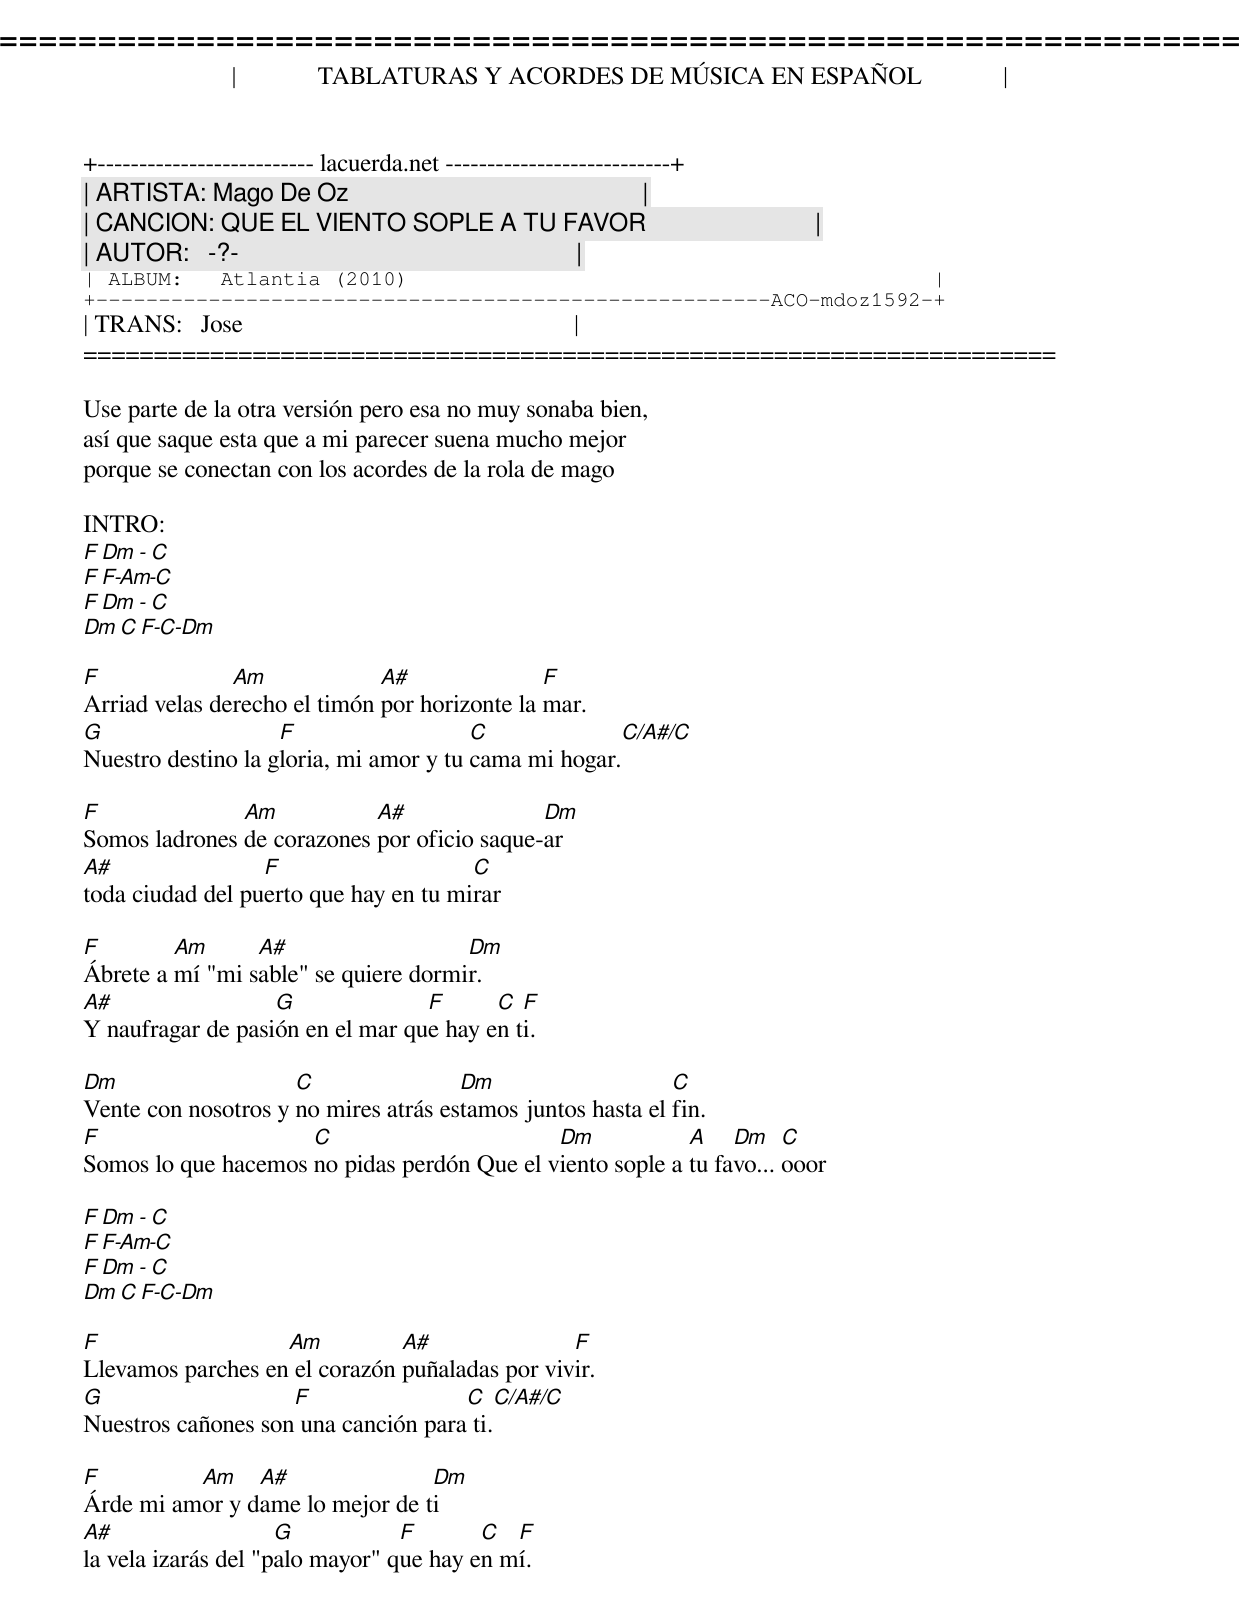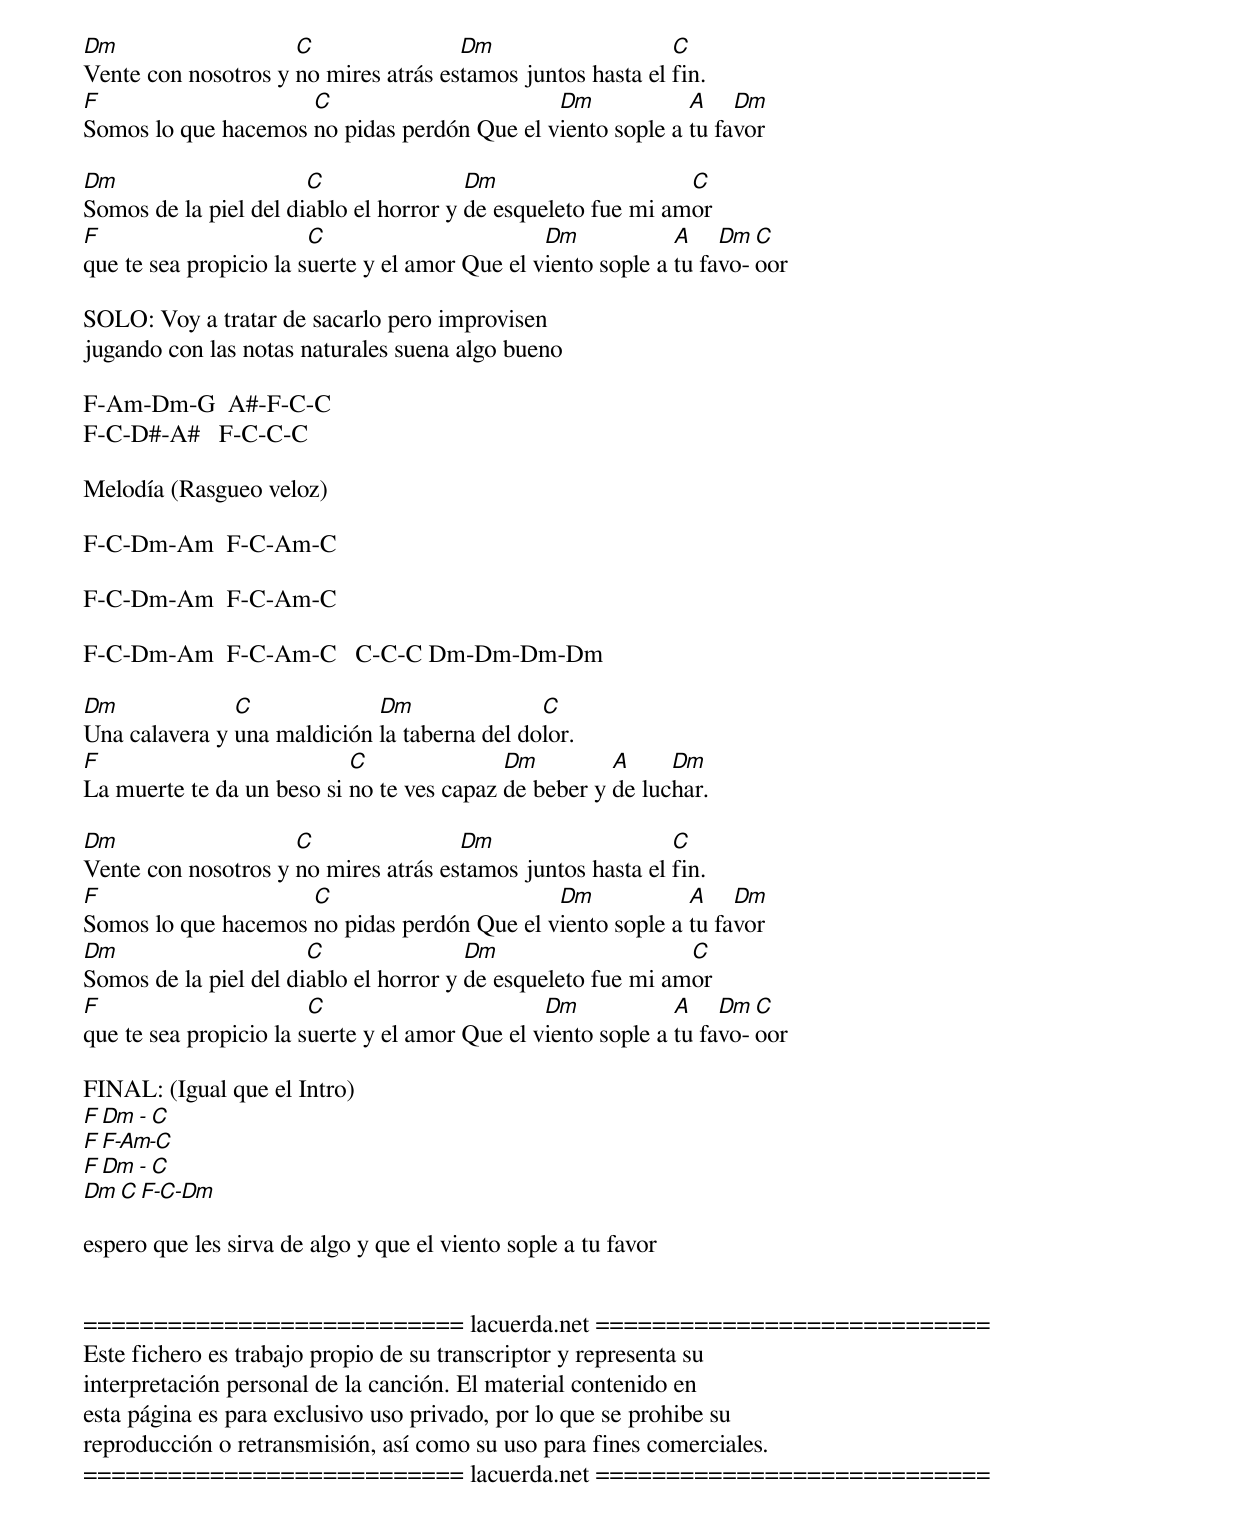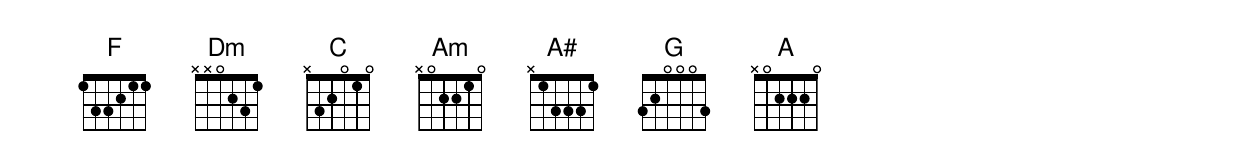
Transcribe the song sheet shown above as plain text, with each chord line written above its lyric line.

=====================================================================
|             TABLATURAS Y ACORDES DE MÚSICA EN ESPAÑOL             |
+-------------------------- lacuerda.net ---------------------------+
| ARTISTA: Mago De Oz                                               |
| CANCION: QUE EL VIENTO SOPLE A TU FAVOR                           |
| AUTOR:   -?-                                                      |
| ALBUM:   Atlantia (2010)                                          |
+------------------------------------------------------ACO-mdoz1592-+
| TRANS:   Jose                                                     |
=====================================================================

Use parte de la otra versión pero esa no muy sonaba bien,
así que saque esta que a mi parecer suena mucho mejor
porque se conectan con los acordes de la rola de mago

INTRO:
F      Dm - C
F      F-Am-C
F      Dm - C
Dm  C  F-C-Dm

F              Am             A#               F
Arriad velas derecho el timón por horizonte la mar.
G                   F                   C              C/A#/C
Nuestro destino la gloria, mi amor y tu cama mi hogar.

F              Am           A#               Dm
Somos ladrones de corazones por oficio saque-ar
A#                F                    C
toda ciudad del puerto que hay en tu mirar

F        Am      A#                   Dm
Ábrete a mí "mi sable" se quiere dormir.
A#                 G              F      C  F
Y naufragar de pasión en el mar que hay en ti.

Dm                   C                Dm                    C
Vente con nosotros y no mires atrás estamos juntos hasta el fin.
F                    C                       Dm            A    Dm    C
Somos lo que hacemos no pidas perdón Que el viento sople a tu favo... ooor

F      Dm - C
F      F-Am-C
F      Dm - C
Dm  C  F-C-Dm

F                  Am          A#               F
Llevamos parches en el corazón puñaladas por vivir.
G                   F                C    C/A#/C
Nuestros cañones son una canción para ti.

F         Am    A#               Dm
Árde mi amor y dame lo mejor de ti
A#                   G           F       C  F
la vela izarás del "palo mayor" que hay en mí.

Dm                   C                Dm                    C
Vente con nosotros y no mires atrás estamos juntos hasta el fin.
F                    C                       Dm            A    Dm
Somos lo que hacemos no pidas perdón Que el viento sople a tu favor

Dm                     C                Dm                    C
Somos de la piel del diablo el horror y de esqueleto fue mi amor
F                       C                       Dm            A    Dm C
que te sea propicio la suerte y el amor Que el viento sople a tu favo-oor

SOLO: Voy a tratar de sacarlo pero improvisen
jugando con las notas naturales suena algo bueno

F-Am-Dm-G  A#-F-C-C
F-C-D#-A#   F-C-C-C

Melodía (Rasgueo veloz)

F-C-Dm-Am  F-C-Am-C

F-C-Dm-Am  F-C-Am-C

F-C-Dm-Am  F-C-Am-C   C-C-C Dm-Dm-Dm-Dm

Dm             C             Dm               C
Una calavera y una maldición la taberna del dolor.
F                          C               Dm         A     Dm
La muerte te da un beso si no te ves capaz de beber y de luchar.

Dm                   C                Dm                    C
Vente con nosotros y no mires atrás estamos juntos hasta el fin.
F                    C                       Dm            A    Dm
Somos lo que hacemos no pidas perdón Que el viento sople a tu favor
Dm                     C                Dm                    C
Somos de la piel del diablo el horror y de esqueleto fue mi amor
F                       C                       Dm            A    Dm C
que te sea propicio la suerte y el amor Que el viento sople a tu favo-oor

FINAL: (Igual que el Intro)
F      Dm - C
F      F-Am-C
F      Dm - C
Dm  C  F-C-Dm

espero que les sirva de algo y que el viento sople a tu favor


=========================== lacuerda.net ============================
Este fichero es trabajo propio de su transcriptor y representa su
interpretación personal de la canción. El material contenido en
esta página es para exclusivo uso privado, por lo que se prohibe su
reproducción o retransmisión, así como su uso para fines comerciales.
=========================== lacuerda.net ============================
